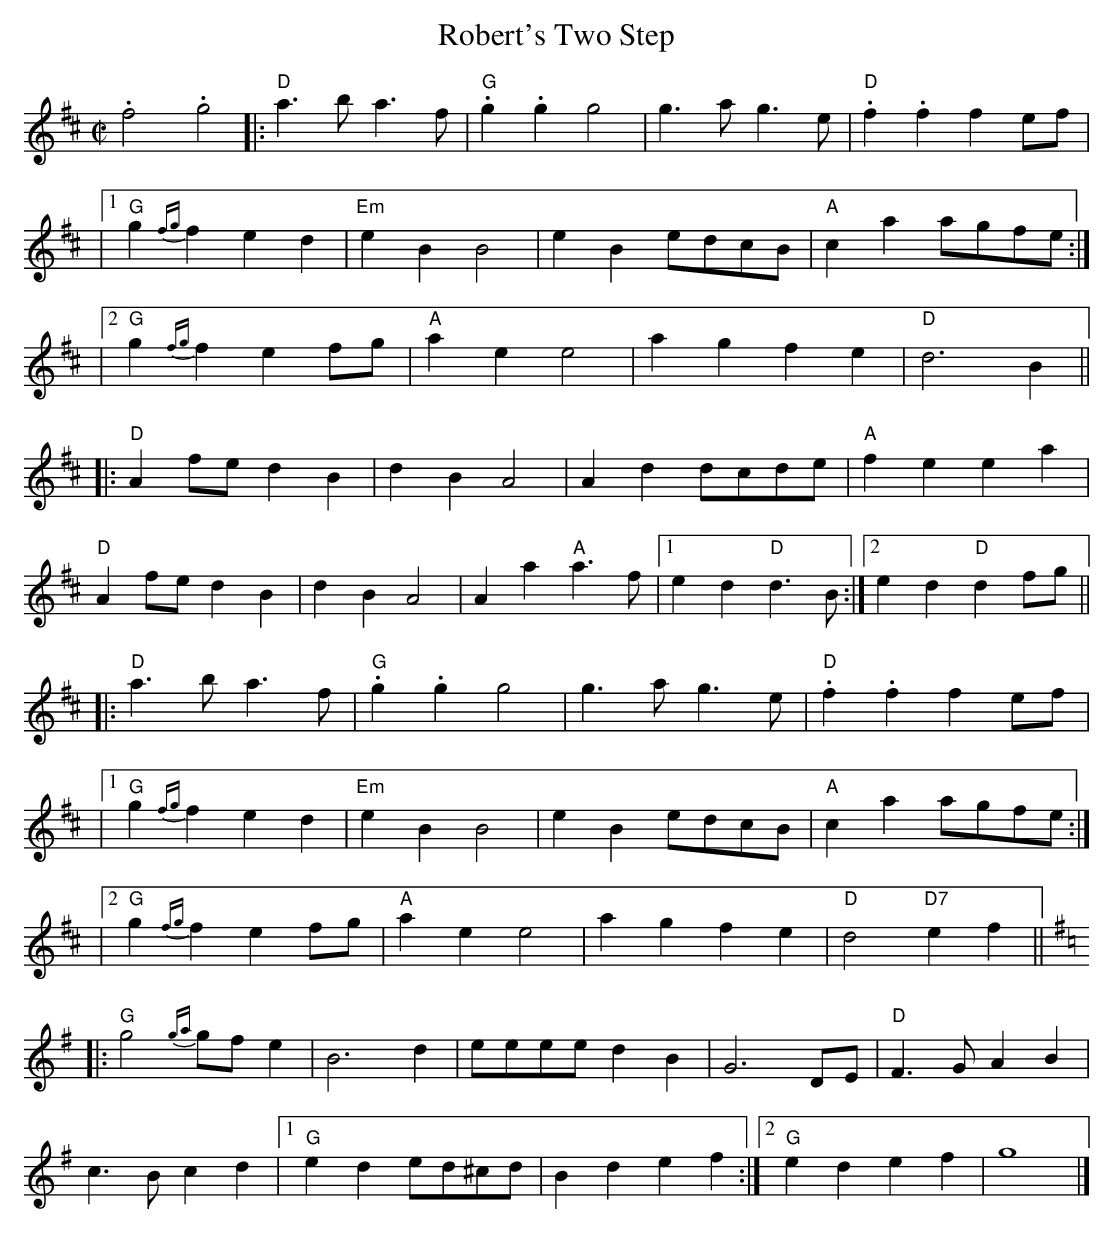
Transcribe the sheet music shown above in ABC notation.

X:1
T:Robert's Two Step
M:C|
K:D
.f4.g4|:"D"a3ba3 f |"G".g2.g2g4|g3ag3e|"D".f2.f2f2ef|
|1"G"g2{fg}f2e2d2|"Em"e2B2B4| e2B2 edcB|"A"c2 a2agfe :|
|2"G"g2{fg}f2e2fg|"A"a2e2e4 |a2g2f2e2|"D"d6B2||
|:"D"A2fe d2B2 |d2B2A4 |A2d2dcde|"A"f2e2e2a2|
"D"A2fe d2B2|d2B2A4|A2a2"A"a3f|1e2 d2"D"d3B:|2e2d2"D"d2fg||
|:"D"a3ba3 f |"G".g2.g2g4|g3ag3e|"D".f2.f2f2ef|
|1"G"g2{fg}f2e2d2|"Em"e2B2B4| e2B2 edcB|"A"c2 a2agfe :|
|2"G"g2{fg}f2e2fg|"A"a2e2e4 |a2g2f2e2|"D"d4"D7"e2f2||
K:G
|:"G"g4{ga}gfe2|B6d2|eeeed2B2|G6DE|"D"F3GA2B2|
c3Bc2d2|1"G"e2d2ed^cd|B2d2e2f2:|2"G"e2d2e2f2|g8|]
